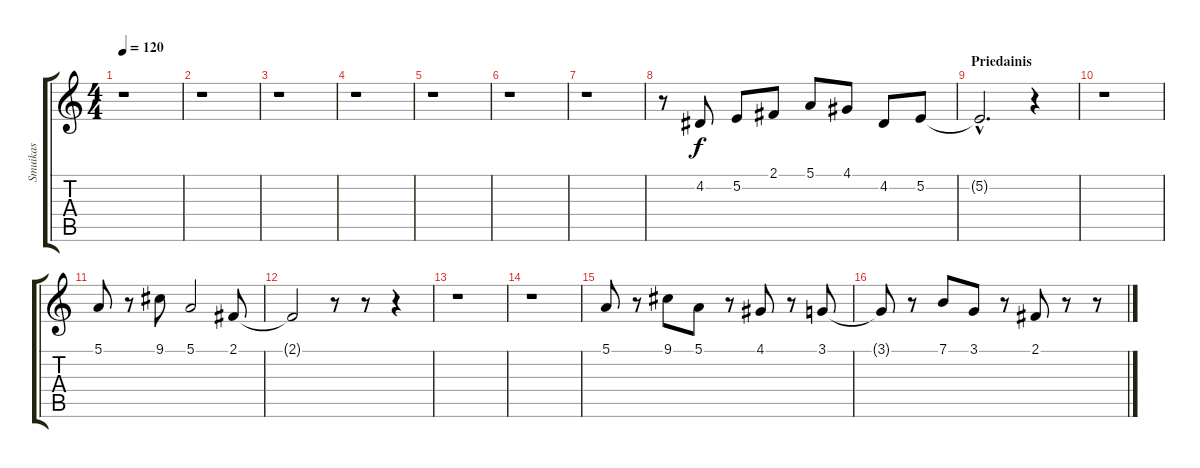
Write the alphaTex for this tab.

\track ("Smuikas" "Smuikas") {instrument violin}
\staff {score tabs}
\tuning (E4 B3 G3 D3 A2 E2) {hide}
\ts (4 4)
\tempo 120
\clef g2
\ks c
r.1{dy f instrument violin} |
r.1 |
r.1 |
r.1 |
r.1 |
r.1 |
r.1 |
r.8 4.2.8 5.2.8 2.1.8 5.1.8 4.1.8 4.2.8 5.2.8 |
\section ("" "Priedainis")
5.2{hac t}.2{d} r.4 |
r.1 |
5.1.8 r.8 9.1.8 5.1.2 2.1.8 |
2.1{t}.2 r.8 r.8 r.4 |
r.1 |
r.1 |
5.1.8 r.8 9.1.8 5.1.8 r.8 4.1.8 r.8 3.1.8 |
3.1{t}.8 r.8 7.1.8 3.1.8 r.8 2.1.8 r.8 r.8
